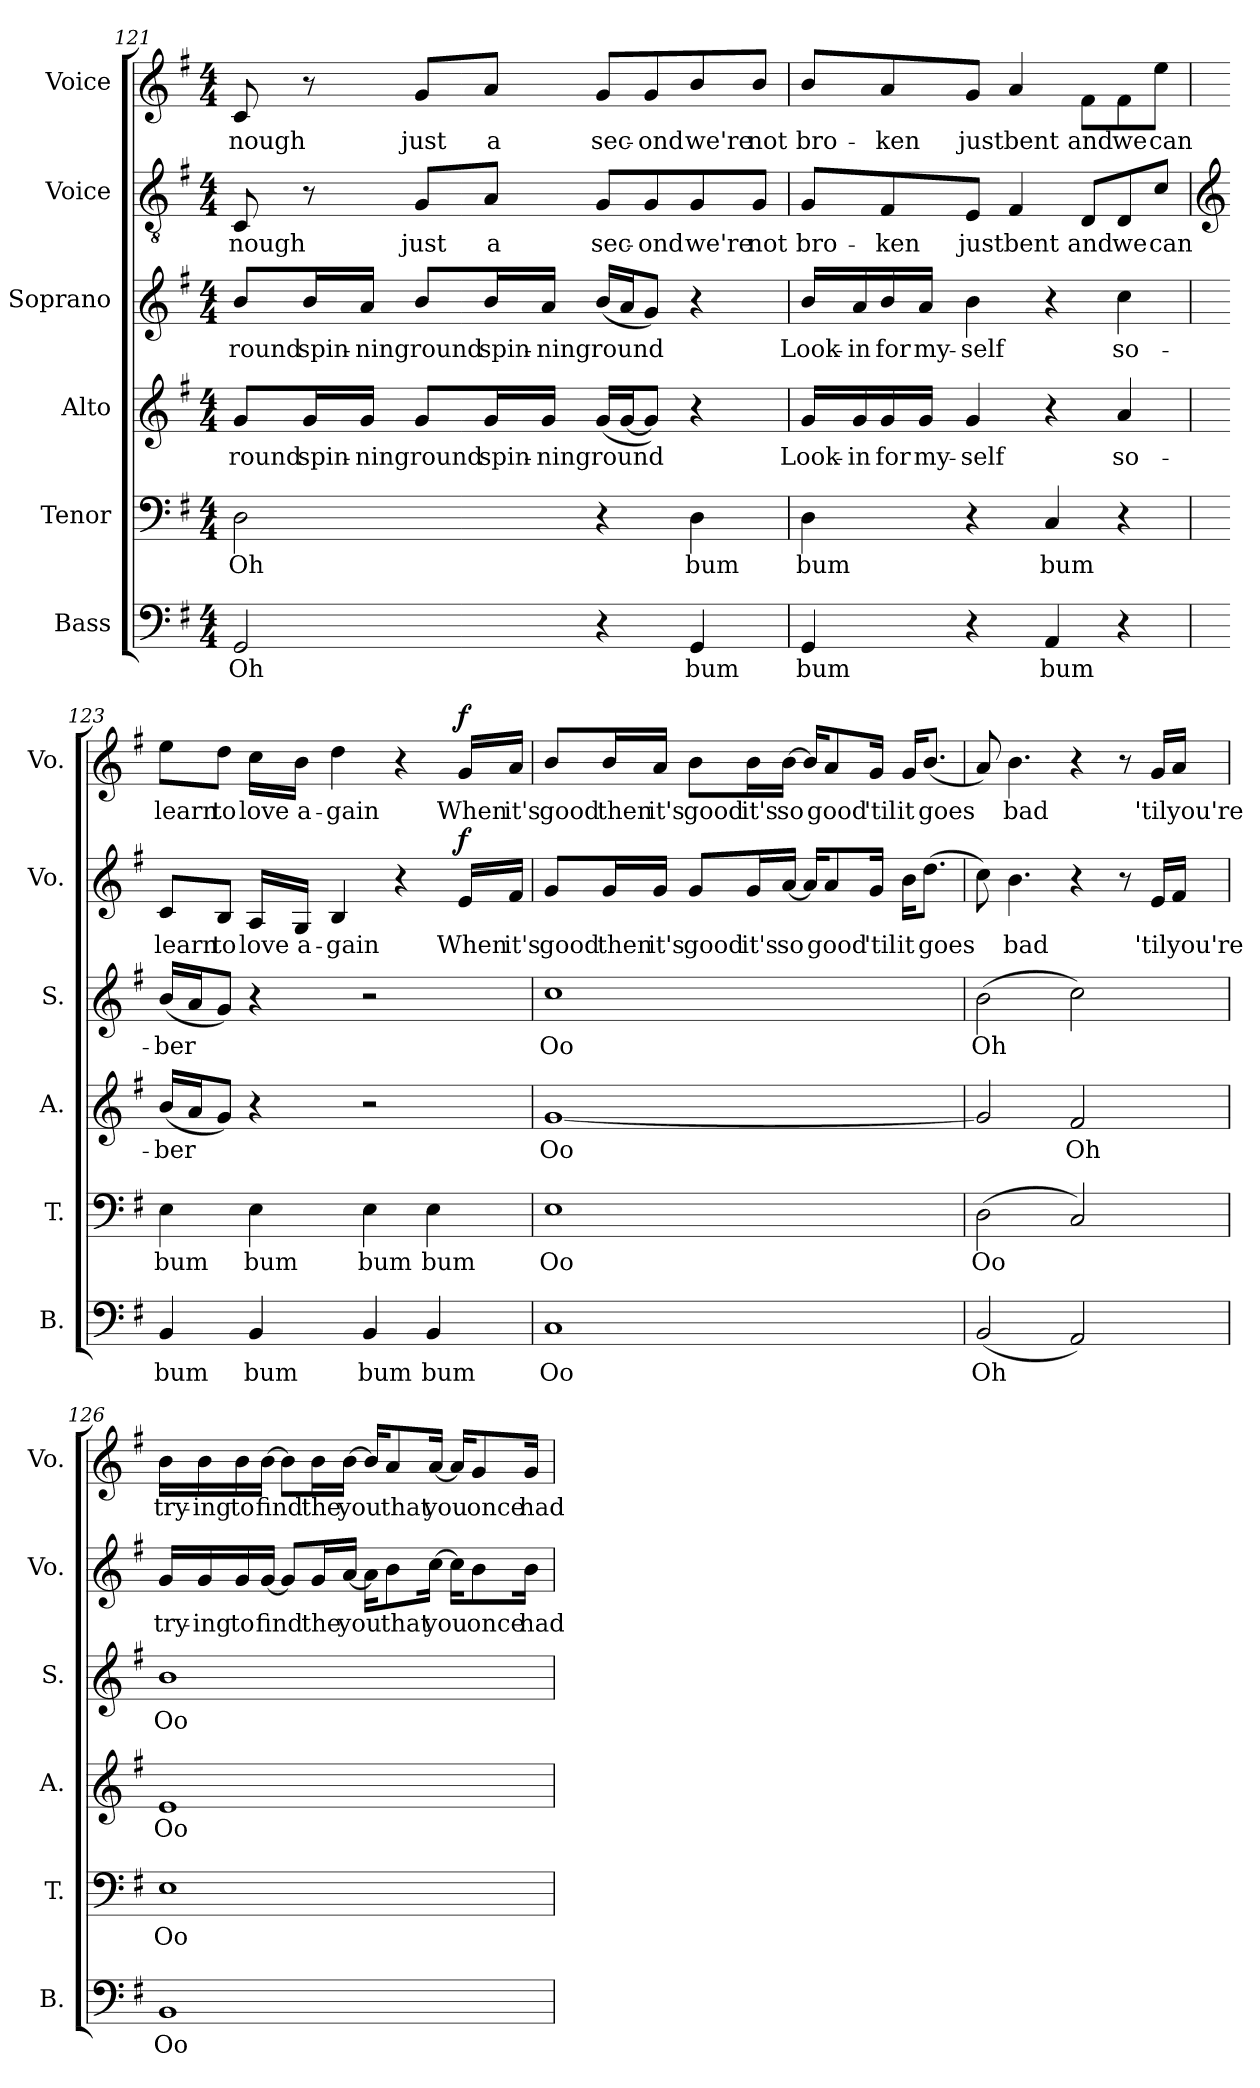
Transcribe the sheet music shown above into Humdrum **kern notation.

**kern	**text	**kern	**text	**kern	**text	**kern	**text	**kern	**text	**dynam	**kern	**text	**dynam
*part6	*part6	*part5	*part5	*part4	*part4	*part3	*part3	*part2	*part2	*part2	*part1	*part1	*part1
*staff6	*staff6	*staff5	*staff5	*staff4	*staff4	*staff3	*staff3	*staff2	*staff2	*staff2	*staff1	*staff1	*staff1
*I"Bass	*	*I"Tenor	*	*I"Alto	*	*I"Soprano	*	*I"Voice	*	*	*I"Voice	*	*
*I'B.	*	*I'T.	*	*I'A.	*	*I'S.	*	*I'Vo.	*	*	*I'Vo.	*	*
!!LO:LB:g=z
*clefF4	*	*clefF4	*	*clefG2	*	*clefG2	*	*clefGv2	*	*	*clefG2	*	*
*k[f#]	*	*k[f#]	*	*k[f#]	*	*k[f#]	*	*k[f#]	*	*	*k[f#]	*	*
*M4/4	*	*M4/4	*	*M4/4	*	*M4/4	*	*M4/4	*	*	*M4/4	*	*
=121	=121	=121	=121	=121	=121	=121	=121	=121	=121	=121	=121	=121	=121
2GG/	Oh	2D\	Oh	8g/L	round	8b/L	round	8C/	-nough	.	8c/	-nough	.
.	.	.	.	16g/L	spin-	16b/L	spin-	8r	.	.	8r	.	.
.	.	.	.	16g/JJ	-ning	16a/JJ	-ning	.	.	.	.	.	.
.	.	.	.	8g/L	round	8b/L	round	8G/L	just	.	8g/L	just	.
.	.	.	.	16g/L	spin-	16b/L	spin-	8A/J	a	.	8a/J	a	.
.	.	.	.	16g/JJ	-ning	16a/JJ	-ning	.	.	.	.	.	.
4r	.	4r	.	(16g/LL	round	(16b/LL	round	8G/L	sec-	.	8g/L	sec-	.
.	.	.	.	[16g/J	.	16a/J	.	.	.	.	.	.	.
.	.	.	.	8g/J])	.	8g/J)	.	8G/	-ond	.	8g/	-ond	.
4GG/	bum	4D\	bum	4r	.	4r	.	8G/	we're	.	8b/	we're	.
.	.	.	.	.	.	.	.	8G/J	not	.	8b/J	not	.
=122	=122	=122	=122	=122	=122	=122	=122	=122	=122	=122	=122	=122	=122
4GG/	bum	4D\	bum	16g/LL	Look-	16b/LL	Look-	8G/L	bro-	.	8b/L	bro-	.
.	.	.	.	16g/	-in	16a/	-in	.	.	.	.	.	.
.	.	.	.	16g/	for	16b/	for	8F#/	-ken	.	8a/	-ken	.
.	.	.	.	16g/JJ	my-	16a/JJ	my-	.	.	.	.	.	.
4r	.	4r	.	4g/	-self	4b\	-self	8E/J	just	.	8g/J	just	.
.	.	.	.	.	.	.	.	4F#/	bent	.	4a/	bent	.
4AA/	bum	4C/	bum	4r	.	4r	.	.	.	.	.	.	.
.	.	.	.	.	.	.	.	8D/L	and	.	8f#\L	and	.
4r	.	4r	.	4a/	so-	4cc\	so-	8D/	we	.	8f#\	we	.
.	.	.	.	.	.	.	.	8c/J	can	.	8ee\J	can	.
!!LO:PB:g=z
=123	=123	=123	=123	=123	=123	=123	=123	=123	=123	=123	=123	=123	=123
*	*	*	*	*	*	*	*	*clefG2	*	*	*	*	*
4BB/	bum	4E\	bum	(16b/LL	-ber	(16b/LL	-ber	8c/L	learn	.	8ee\L	learn	.
.	.	.	.	16a/J	.	16a/J	.	.	.	.	.	.	.
.	.	.	.	8g/J)	.	8g/J)	.	8B/J	to	.	8dd\J	to	.
4BB/	bum	4E\	bum	4r	.	4r	.	16A/LL	love	.	16cc\LL	love	.
.	.	.	.	.	.	.	.	16G/JJ	a-	.	16b\JJ	a-	.
.	.	.	.	.	.	.	.	4B/	-gain	.	4dd\	-gain	.
4BB/	bum	4E\	bum	2r	.	2r	.	.	.	.	.	.	.
.	.	.	.	.	.	.	.	4r	.	.	4r	.	.
4BB/	bum	4E\	bum	.	.	.	.	.	.	.	.	.	.
!	!	!	!	!	!	!	!	!	!	!LO:DY:b	!	!	!LO:DY:b
.	.	.	.	.	.	.	.	16e/LL	When	f	16g/LL	When	f
.	.	.	.	.	.	.	.	16f#/JJ	it's	.	16a/JJ	it's	.
=124	=124	=124	=124	=124	=124	=124	=124	=124	=124	=124	=124	=124	=124
1C	Oo	1E	Oo	[1g	Oo	1cc	Oo	8g/L	good	.	8b/L	good	.
.	.	.	.	.	.	.	.	16g/L	then	.	16b/L	then	.
.	.	.	.	.	.	.	.	16g/JJ	it's	.	16a/JJ	it's	.
.	.	.	.	.	.	.	.	8g/L	good	.	8b\L	good	.
.	.	.	.	.	.	.	.	16g/L	it's	.	16b\L	it's	.
.	.	.	.	.	.	.	.	[16a/JJ	so	.	[16b\JJ	so	.
.	.	.	.	.	.	.	.	16a/KL]	.	.	16b/KL]	.	.
.	.	.	.	.	.	.	.	8a/	good	.	8a/	good	.
.	.	.	.	.	.	.	.	16g/Jk	'til	.	16g/Jk	'til	.
.	.	.	.	.	.	.	.	16b\KL	it	.	16g/KL	it	.
.	.	.	.	.	.	.	.	(8.dd\J	goes	.	(8.b/J	goes	.
=125	=125	=125	=125	=125	=125	=125	=125	=125	=125	=125	=125	=125	=125
(2BB/	Oh	(2D\	Oo	2g/]	.	(2b\	Oh	8cc\)	.	.	8a/)	.	.
.	.	.	.	.	.	.	.	4.b\	bad	.	4.b\	bad	.
2AA/)	.	2C/)	.	2f#/	Oh	2cc\)	.	4r	.	.	4r	.	.
.	.	.	.	.	.	.	.	8r	.	.	8r	.	.
.	.	.	.	.	.	.	.	16e/LL	'til	.	16g/LL	'til	.
.	.	.	.	.	.	.	.	16f#/JJ	you're	.	16a/JJ	you're	.
!!LO:LB:g=z
=126	=126	=126	=126	=126	=126	=126	=126	=126	=126	=126	=126	=126	=126
1BB	Oo	1E	Oo	1e	Oo	1b	Oo	16g/LL	try-	.	16b\LL	try-	.
.	.	.	.	.	.	.	.	16g/	-ing	.	16b\	-ing	.
.	.	.	.	.	.	.	.	16g/	to	.	16b\	to	.
.	.	.	.	.	.	.	.	[16g/JJ	find	.	[16b\JJ	find	.
.	.	.	.	.	.	.	.	8g/L]	.	.	8b\L]	.	.
.	.	.	.	.	.	.	.	16g/L	the	.	16b\L	the	.
.	.	.	.	.	.	.	.	[16a/JJ	you	.	[16b\JJ	you	.
.	.	.	.	.	.	.	.	16a\KL]	.	.	16b/KL]	.	.
.	.	.	.	.	.	.	.	8b\	that	.	8a/	that	.
.	.	.	.	.	.	.	.	[16cc\Jk	you	.	[16a/Jk	you	.
.	.	.	.	.	.	.	.	16cc\KL]	.	.	16a/KL]	.	.
.	.	.	.	.	.	.	.	8b\	once	.	8g/	once	.
.	.	.	.	.	.	.	.	16b\Jk	had	.	16g/Jk	had	.
=	=	=	=	=	=	=	=	=	=	=	=	=	=
*-	*-	*-	*-	*-	*-	*-	*-	*-	*-	*-	*-	*-	*-
